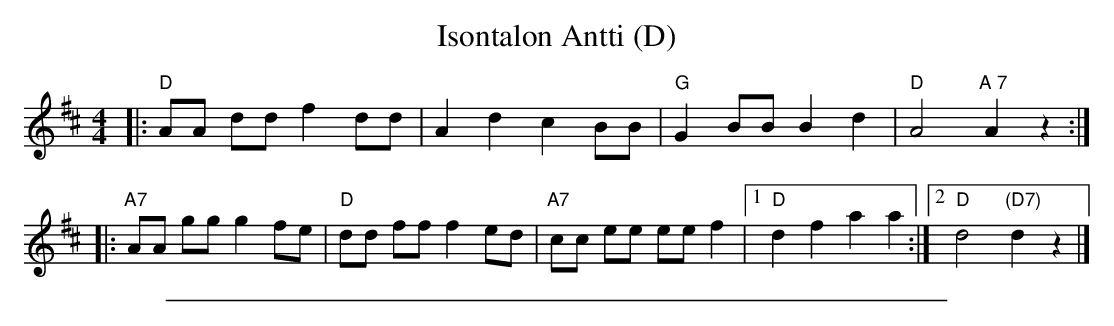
X:1
T: Isontalon Antti (D)
M: 4/4
L: 1/8
K: D
|: "D"AA dd f2 dd | A2d2 c2 BB | "G"G2 BB B2 d2 | "D"A4 "A 7"A2 z2 :|
|: "A7"AA gg g2 fe | "D"dd ff f2 ed | "A7"cc ee ee f2 |1 "D"d2 f2 a2 a2 :|2 "D"d4 "(D7)"d2 z2 |]
